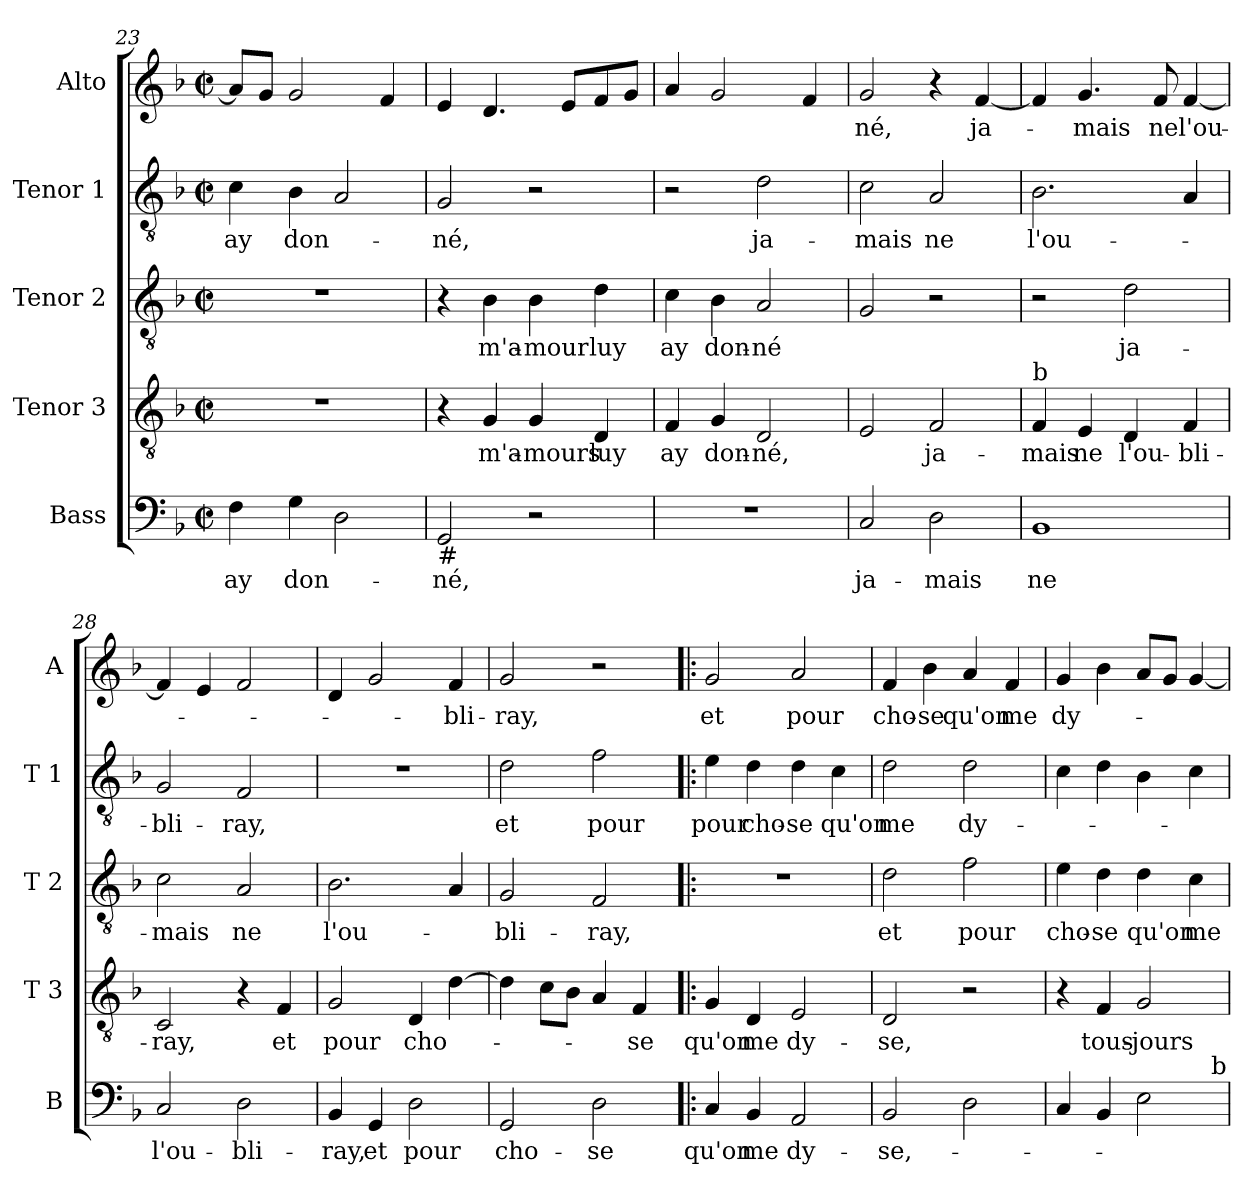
**kern	**text	**kern	**text	**kern	**text	**kern	**text	**kern	**text
*part5	*part5	*part4	*part4	*part3	*part3	*part2	*part2	*part1	*part1
*staff5	*staff5	*staff4	*staff4	*staff3	*staff3	*staff2	*staff2	*staff1	*staff1
*I"Bass	*	*I"Tenor 3	*	*I"Tenor 2	*	*I"Tenor 1	*	*I"Alto	*
*I'B	*	*I'T 3	*	*I'T 2	*	*I'T 1	*	*I'A	*
*clefF4	*	*clefGv2	*	*clefGv2	*	*clefGv2	*	*clefG2	*
*k[b-]	*	*k[b-]	*	*k[b-]	*	*k[b-]	*	*k[b-]	*
*F:	*	*F:	*	*F:	*	*F:	*	*F:	*
*M2/2	*	*M2/2	*	*M2/2	*	*M2/2	*	*M2/2	*
*met(c|)	*	*met(c|)	*	*met(c|)	*	*met(c|)	*	*met(c|)	*
=23	=23	=23	=23	=23	=23	=23	=23	=23	=23
4F\	ay	1r	.	1r	.	4c\	ay	8a/L]	.
.	.	.	.	.	.	.	.	8g/J	.
4G\	don-	.	.	.	.	4B-\	don-	2g/	.
2D\	.	.	.	.	.	2A/	.	.	.
.	.	.	.	.	.	.	.	4f/	.
=24	=24	=24	=24	=24	=24	=24	=24	=24	=24
!LO:TX:b:t=#	!	!	!	!	!	!	!	!	!
2GG/	-né,	4r	.	4r	.	2G/	-né,	4e/	.
.	.	4G/	m'a-	4B-\	m'a-	.	.	4.d/	.
2r	.	4G/	-mours	4B-\	-mour	2r	.	.	.
.	.	.	.	.	.	.	.	8e/L	.
.	.	4D/	luy	4d\	luy	.	.	8f/	.
.	.	.	.	.	.	.	.	8g/J	.
!!LO:LB:g=z
=25	=25	=25	=25	=25	=25	=25	=25	=25	=25
1r	.	4F/	ay	4c\	ay	2r	.	4a/	.
.	.	4G/	don-	4B-\	don-	.	.	2g/	.
.	.	2D/	-né,	2A/	-né	2d\	ja-	.	.
.	.	.	.	.	.	.	.	4f/	.
=26	=26	=26	=26	=26	=26	=26	=26	=26	=26
2C/	ja-	2E/	.	2G/	.	2c\	-mais	2g/	-né,
2D\	-mais	2F/	ja-	2r	.	2A/	ne	4r	.
.	.	.	.	.	.	.	.	[4f/	ja-
=27	=27	=27	=27	=27	=27	=27	=27	=27	=27
!	!	!LO:TX:a:t=b	!	!	!	!	!	!	!
1BB-	ne	4F/	-mais	2r	.	2.B-\	l'ou-	4f/]	.
.	.	4E/	ne	.	.	.	.	4.g/	-mais
.	.	4D/	l'ou-	2d\	ja-	.	.	.	.
.	.	.	.	.	.	.	.	8f/	ne
.	.	4F/	-bli-	.	.	4A/	.	[4f/	l'ou-
=28	=28	=28	=28	=28	=28	=28	=28	=28	=28
2C/	l'ou-	2C/	-ray,	2c\	-mais	2G/	-bli-	4f/]	.
.	.	.	.	.	.	.	.	4e/	.
2D\	-bli-	4r	.	2A/	ne	2F/	-ray,	2f/	.
.	.	4F/	et	.	.	.	.	.	.
=29	=29	=29	=29	=29	=29	=29	=29	=29	=29
4BB-/	-ray,	2G/	pour	2.B-\	l'ou-	1r	.	4d/	.
4GG/	et	.	.	.	.	.	.	2g/	.
2D\	pour	4D/	cho-	.	.	.	.	.	.
.	.	[4d\	.	4A/	.	.	.	4f/	-bli-
=30	=30	=30	=30	=30	=30	=30	=30	=30	=30
2GG/	cho-	4d\]	.	2G/	-bli-	2d\	et	2g/	-ray,
.	.	8c\L	.	.	.	.	.	.	.
.	.	8B-\J	.	.	.	.	.	.	.
2D\	-se	4A/	.	2F/	-ray,	2f\	pour	2r	.
.	.	4F/	-se	.	.	.	.	.	.
!!LO:PB:g=z
=31!|:	=31!|:	=31!|:	=31!|:	=31!|:	=31!|:	=31!|:	=31!|:	=31!|:	=31!|:
4C/	qu'on	4G/	qu'on	1r	.	4e\	pour	2g/	et
4BB-/	me	4D/	me	.	.	4d\	cho-	.	.
2AA/	dy-	2E/	dy-	.	.	4d\	-se	2a/	pour
.	.	.	.	.	.	4c\	qu'on	.	.
=32	=32	=32	=32	=32	=32	=32	=32	=32	=32
2BB-/	-se,-	2D/	-se,	2d\	et	2d\	me	4f/	cho-
.	.	.	.	.	.	.	.	4b-\	-se
2D\	.	2r	.	2f\	pour	2d\	dy-	4a/	qu'on
.	.	.	.	.	.	.	.	4f/	me
=33	=33	=33	=33	=33	=33	=33	=33	=33	=33
4C/	.	4r	.	4e\	cho-	4c\	.	4g/	dy-
4BB-/	.	4F/	tous-	4d\	-se	4d\	.	4b-\	.
2E\	.	2G/	-jours	4d\	qu'on	4B-\	.	8a/L	.
.	.	.	.	.	.	.	.	8g/J	.
.	.	.	.	4c\	me	4c\	.	[4g/	.
!LO:TX:a:t=b	!	!	!	!	!	!	!	!	!
=	=	=	=	=	=	=	=	=	=
*-	*-	*-	*-	*-	*-	*-	*-	*-	*-
